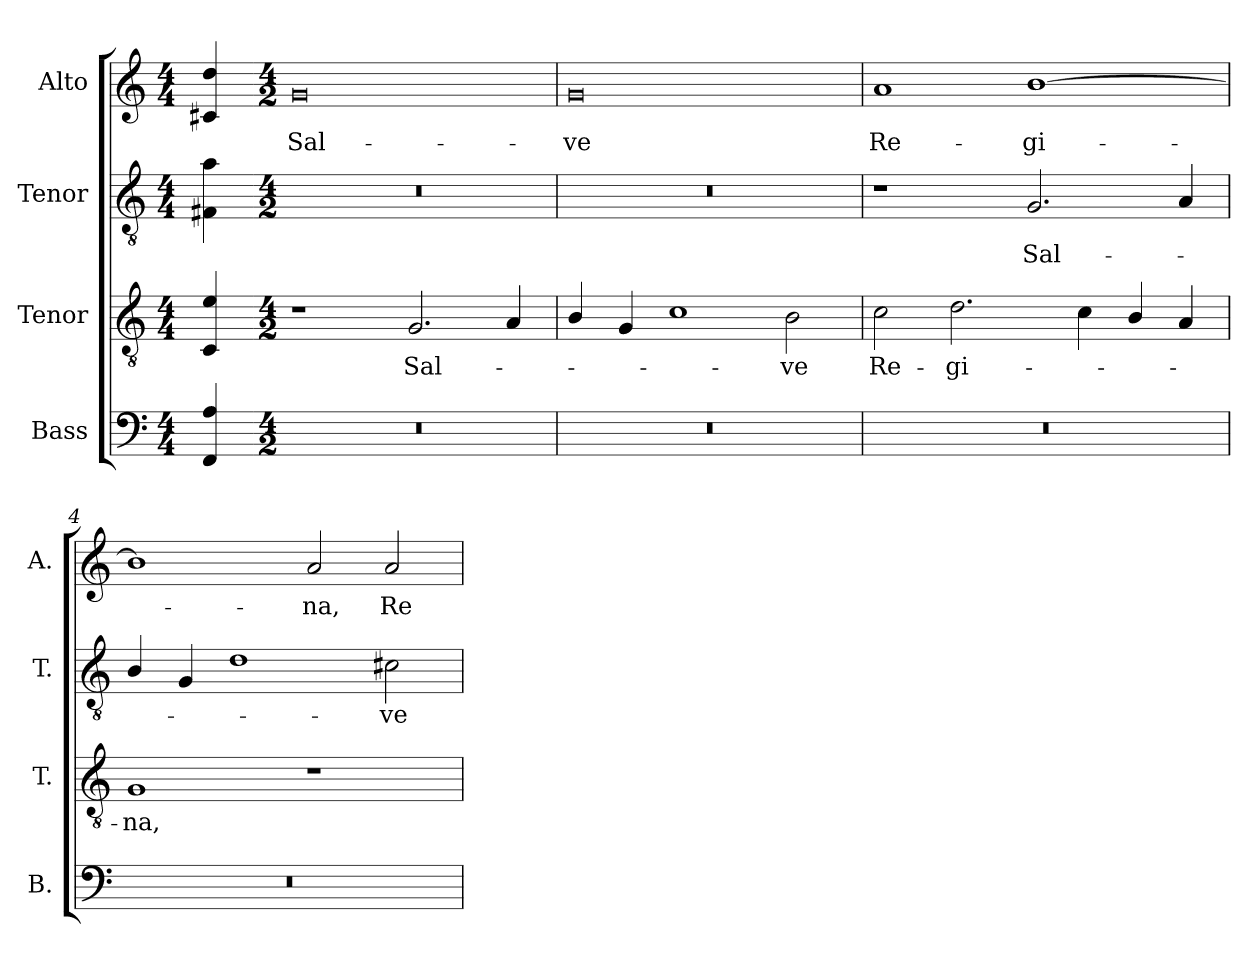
**kern	**kern	**text	**kern	**text	**kern	**text
*part4	*part3	*part3	*part2	*part2	*part1	*part1
*staff4	*staff3	*staff3	*staff2	*staff2	*staff1	*staff1
*I"Bass	*I"Tenor	*	*I"Tenor	*	*I"Alto	*
*I'B.	*I'T.	*	*I'T.	*	*I'A.	*
!!LO:PB:g=z
*clefF4	*clefGv2	*	*clefGv2	*	*clefG2	*
*	*ITrd7c12	*	*ITrd7c12	*	*	*
*k[]	*k[]	*	*k[]	*	*k[]	*
*C:	*C:	*	*C:	*	*C:	*
*M4/4	*M4/4	*	*M4/4	*	*M4/4	*
=	=	=	=	=	=	=
4FFi/ 4Ai	4CCi/ 4Ei	.	4FF#Xi\ 4Ai	.	4c#Xi/ 4ddi	.
=1-	=1-	=1-	=1-	=1-	=1-	=1-
*M4/2	*M4/2	*	*M4/2	*	*M4/2	*
!LO:N:vis=1	!	!	!LO:N:vis=1	!	!	!
!	!	!	!	!	!	!LO:LY:b:color=#000000
0r	1r	.	0r	.	0gi	Sal-
!	!	!LO:LY:b:color=#000000	!	!	!	!
.	2.GGi/	Sal-	.	.	.	.
.	4AAi/	.	.	.	.	.
=2	=2	=2	=2	=2	=2	=2
!LO:N:vis=1	!	!	!LO:N:vis=1	!	!	!
!	!	!	!	!	!	!LO:LY:b:color=#000000
0r	4BBi/	.	0r	.	0gi	-ve
.	4GGi/	.	.	.	.	.
.	1Ci	.	.	.	.	.
!	!	!LO:LY:b:color=#000000	!	!	!	!
.	2BBi\	-ve	.	.	.	.
=3	=3	=3	=3	=3	=3	=3
!LO:N:vis=1	!	!	!	!	!	!
!	!	!LO:LY:b:color=#000000	!	!	!	!
!	!	!	!	!	!	!LO:LY:b:color=#000000
0r	2Ci\	Re-	1r	.	1ai	Re-
!	!	!LO:LY:b:color=#000000	!	!	!	!
.	2.Di\	-gi-	.	.	.	.
!	!	!	!	!LO:LY:b:color=#000000	!	!
!	!	!	!	!	!	!LO:LY:b:color=#000000
.	.	.	2.GGi/	Sal-	[1bi	-gi-
.	4Ci\	.	.	.	.	.
.	4BBi/	.	.	.	.	.
.	4AAi/	.	4AAi/	.	.	.
=4	=4	=4	=4	=4	=4	=4
!LO:N:vis=1	!	!	!	!	!	!
!	!	!LO:LY:b:color=#000000	!	!	!	!
0r	1GGi	-na,	4BBi/	.	1bi]	.
.	.	.	4GGi/	.	.	.
.	.	.	1Di	.	.	.
!	!	!	!	!	!	!LO:LY:b:color=#000000
.	1r	.	.	.	2ai/	-na,
!	!	!	!	!LO:LY:b:color=#000000	!	!
!	!	!	!	!	!	!LO:LY:b:color=#000000
.	.	.	2C#Xi\	-ve	2ai/	Re-
=	=	=	=	=	=	=
*-	*-	*-	*-	*-	*-	*-
